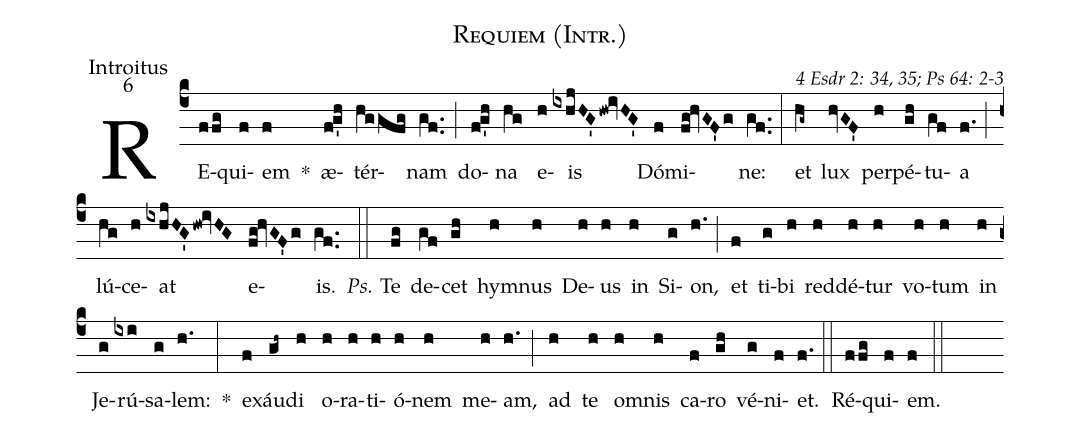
name: Requiem (Intr.);
office-part: Introitus;
mode: 6;
commentary: 4 Esdr 2: 34, 35; Ps 64: 2-3;
%%
(c4) RE(ffg)qui(f)em(f) *() æ(fg'h)tér(hggfg)nam(gf..) (;) do(fg'h)na(hg) e(h)is(ixhjHG'hw!ivHG') Dó(f)mi(fg!hvGF'g)ne:(gf..) (:)
et(hg~) lux(hvGF') per(h)pé(gh)tu(gf)a(f.) (;) lú(hg)ce(h)at(ixhjHG'hw!ivHG) e(fg!hvGF'g)is.(gf..) (::)
<i>Ps.</i> Te(fg) de(gf)cet(gh) hym(h)nus(h) De(h)us(h) in(h) Si(g)on,(h.) (;) et(f) ti(g)bi(h) red(h)dé(h)tur(h) vo(h)tum(h) in(h) Je(g)rú(ixi)sa(g)lem:(h.) *(:)
ex(f)áu(gh~)di(h) o(h)ra(h)ti(h)ó(h)nem(h) me(h)am,(h.) (;) ad(h) te(h) om(h)nis(h) ca(f)ro(gh) vé(g)ni(f)et.(f.) (::)
Ré(ffg)qui(f)em.(f) (::)
